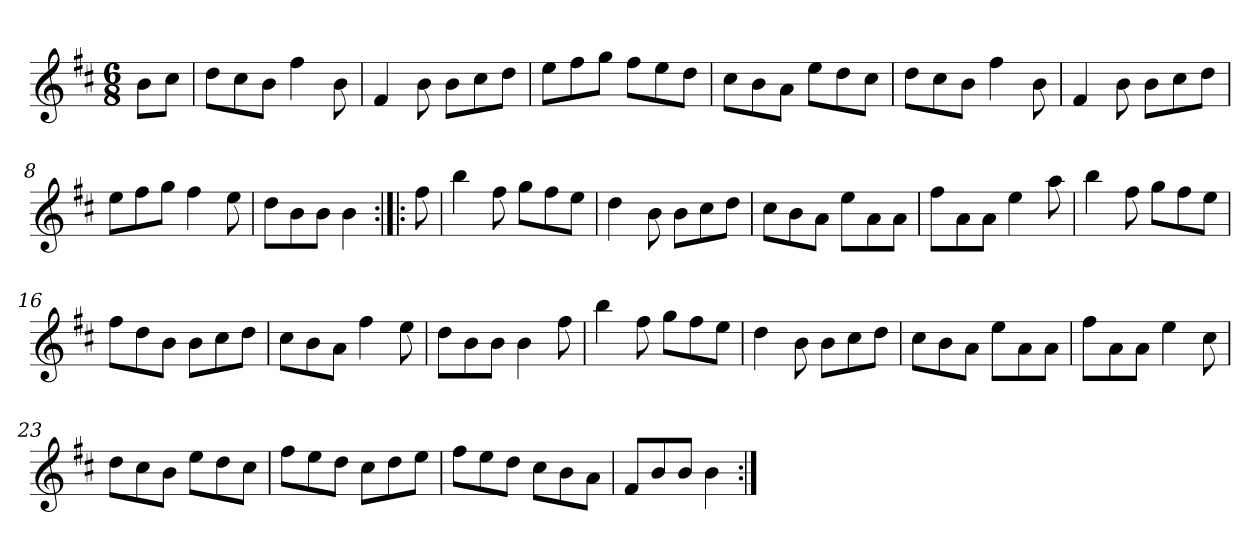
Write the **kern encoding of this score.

**kern
*part1
*staff1
*clefG2
*k[f#c#]
*b:
*M6/8
=1
8b\L
8cc#\J
=2
8dd\L
8cc#\
8b\J
4ff#\
8b\
=3
4f#/
8b\
8b\L
8cc#\
8dd\J
=4
8ee\L
8ff#\
8gg\J
8ff#\L
8ee\
8dd\J
=5
8cc#\L
8b\
8a\J
8ee\L
8dd\
8cc#\J
=6
8dd\L
8cc#\
8b\J
4ff#\
8b\
=7
4f#/
8b\
8b\L
8cc#\
8dd\J
=8
8ee\L
8ff#\
8gg\J
4ff#\
8ee\
=9
8dd\L
8b\
8b\J
4b\
!!LO:LB:g=z
=10:|!|:
8ff#\
=11
4bb\
8ff#\
8gg\L
8ff#\
8ee\J
=12
4dd\
8b\
8b\L
8cc#\
8dd\J
=13
8cc#\L
8b\
8a\J
8ee\L
8a\
8a\J
=14
8ff#\L
8a\
8a\J
4ee\
8aa\
=15
4bb\
8ff#\
8gg\L
8ff#\
8ee\J
=16
8ff#\L
8dd\
8b\J
8b\L
8cc#\
8dd\J
=17
8cc#\L
8b\
8a\J
4ff#\
8ee\
=18
8dd\L
8b\
8b\J
4b\
8ff#\
!!LO:LB:g=z
=19
4bb\
8ff#\
8gg\L
8ff#\
8ee\J
=20
4dd\
8b\
8b\L
8cc#\
8dd\J
=21
8cc#\L
8b\
8a\J
8ee\L
8a\
8a\J
=22
8ff#\L
8a\
8a\J
4ee\
8cc#\
=23
8dd\L
8cc#\
8b\J
8ee\L
8dd\
8cc#\J
=24
8ff#\L
8ee\
8dd\J
8cc#\L
8dd\
8ee\J
=25
8ff#\L
8ee\
8dd\J
8cc#\L
8b\
8a\J
=26
8f#/L
8b/
8b/J
4b\
=:|!
*-
